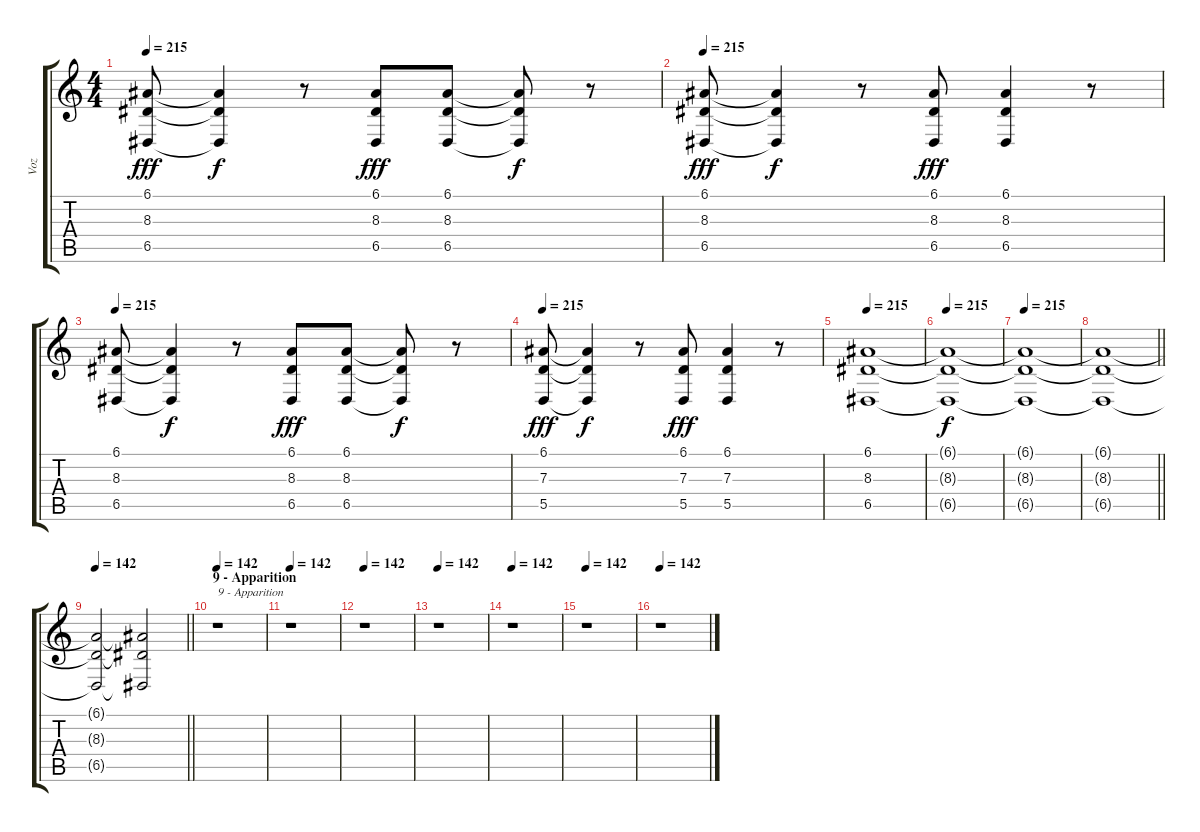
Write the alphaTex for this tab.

\track ("Voz" "Voz") {instrument lead1square}
\staff {score tabs}
\tuning (E4 B3 G3 D3 A2 E2) {hide}
\ts (4 4)
\tempo 215
\clef g2
\ks c
(6.1 8.3 6.5).8{dy fff} (6.1{t} 8.3{t} 6.5{t}).4{dy f} r.8 (6.1 8.3 6.5).8{dy fff} (6.1 8.3 6.5).8 (6.1{t} 8.3{t} 6.5{t}).8{dy f} r.8 |
\tempo 215
(6.1 8.3 6.5).8{dy fff} (6.1{t} 8.3{t} 6.5{t}).4{dy f} r.8 (6.1 8.3 6.5).8{dy fff} (6.1 8.3 6.5).4 r.8 |
\tempo 215
(6.1 8.3 6.5).8 (6.1{t} 8.3{t} 6.5{t}).4{dy f} r.8 (6.1 8.3 6.5).8{dy fff} (6.1 8.3 6.5).8 (6.1{t} 8.3{t} 6.5{t}).8{dy f} r.8 |
\tempo 215
(6.1 7.3 5.5).8{dy fff} (6.1{t} 7.3{t} 5.5{t}).4{dy f} r.8 (6.1 7.3 5.5).8{dy fff} (6.1 7.3 5.5).4 r.8 |
\tempo 215
(6.1 8.3 6.5).1 |
\tempo 215
(6.1{t} 8.3{t} 6.5{t}).1{dy f} |
\tempo 215
(6.1{t} 8.3{t} 6.5{t}).1{volume 0} |
\barLineRight lightlight
(6.1{t} 8.3{t} 6.5{t}).1 |
\tempo 142
\barLineRight lightlight
(6.1{t} 8.3{t} 6.5{t}).2 (6.1{t} 8.3{t} 6.5{t}).2 |
\section ("" "9 - Apparition")
\tempo 142
r.1{txt "9 - Apparition"} |
\tempo 142
r.1 |
\tempo 142
r.1 |
\tempo 142
r.1 |
\tempo 142
r.1 |
\tempo 142
r.1 |
\tempo 142
r.1
